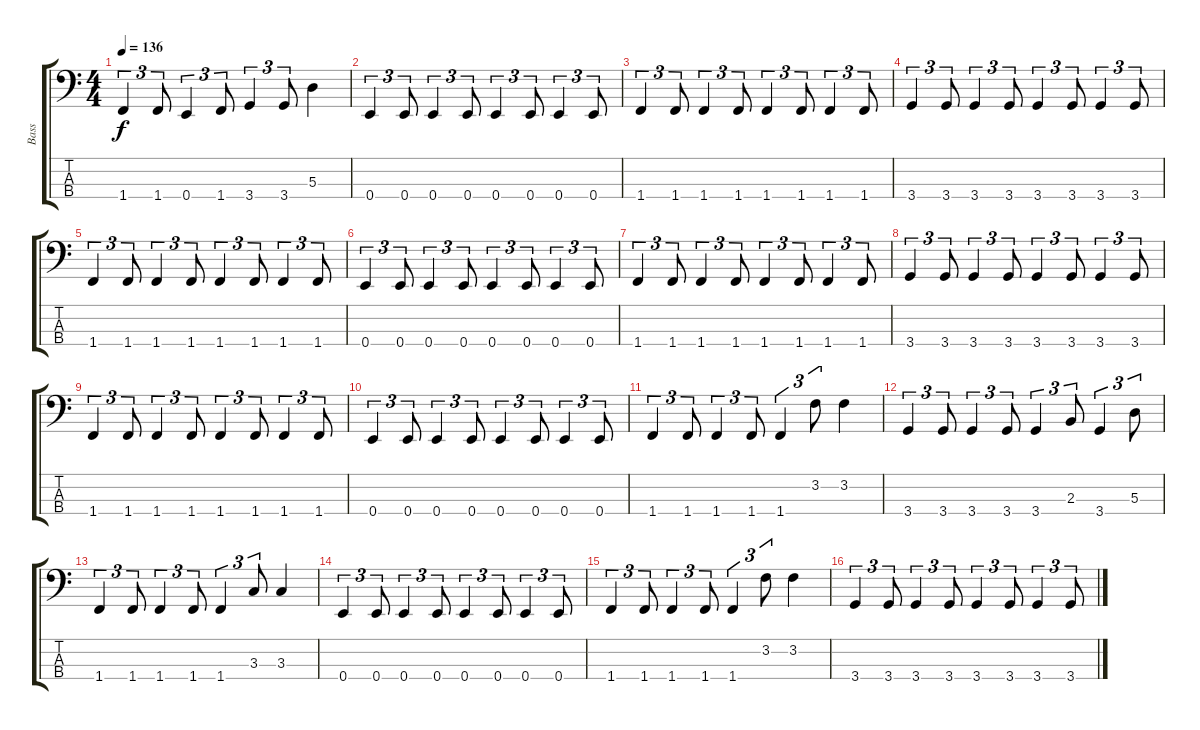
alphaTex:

\track ("Bass" "Bass") {instrument electricbasspick}
\staff {score tabs}
\tuning (G2 D2 A1 E1) {hide}
\ts (4 4)
\tempo 136
\clef f4
\ks c
1.4.4{tu (3 2) dy f} 1.4.8{tu (3 2)} 0.4.4{tu (3 2)} 1.4.8{tu (3 2)} 3.4.4{tu (3 2)} 3.4.8{tu (3 2)} 5.3.4 |
0.4.4{tu (3 2)} 0.4.8{tu (3 2)} 0.4.4{tu (3 2)} 0.4.8{tu (3 2)} 0.4.4{tu (3 2)} 0.4.8{tu (3 2)} 0.4.4{tu (3 2)} 0.4.8{tu (3 2)} |
1.4.4{tu (3 2)} 1.4.8{tu (3 2)} 1.4.4{tu (3 2)} 1.4.8{tu (3 2)} 1.4.4{tu (3 2)} 1.4.8{tu (3 2)} 1.4.4{tu (3 2)} 1.4.8{tu (3 2)} |
3.4.4{tu (3 2)} 3.4.8{tu (3 2)} 3.4.4{tu (3 2)} 3.4.8{tu (3 2)} 3.4.4{tu (3 2)} 3.4.8{tu (3 2)} 3.4.4{tu (3 2)} 3.4.8{tu (3 2)} |
1.4.4{tu (3 2)} 1.4.8{tu (3 2)} 1.4.4{tu (3 2)} 1.4.8{tu (3 2)} 1.4.4{tu (3 2)} 1.4.8{tu (3 2)} 1.4.4{tu (3 2)} 1.4.8{tu (3 2)} |
0.4.4{tu (3 2)} 0.4.8{tu (3 2)} 0.4.4{tu (3 2)} 0.4.8{tu (3 2)} 0.4.4{tu (3 2)} 0.4.8{tu (3 2)} 0.4.4{tu (3 2)} 0.4.8{tu (3 2)} |
1.4.4{tu (3 2)} 1.4.8{tu (3 2)} 1.4.4{tu (3 2)} 1.4.8{tu (3 2)} 1.4.4{tu (3 2)} 1.4.8{tu (3 2)} 1.4.4{tu (3 2)} 1.4.8{tu (3 2)} |
3.4.4{tu (3 2)} 3.4.8{tu (3 2)} 3.4.4{tu (3 2)} 3.4.8{tu (3 2)} 3.4.4{tu (3 2)} 3.4.8{tu (3 2)} 3.4.4{tu (3 2)} 3.4.8{tu (3 2)} |
1.4.4{tu (3 2)} 1.4.8{tu (3 2)} 1.4.4{tu (3 2)} 1.4.8{tu (3 2)} 1.4.4{tu (3 2)} 1.4.8{tu (3 2)} 1.4.4{tu (3 2)} 1.4.8{tu (3 2)} |
0.4.4{tu (3 2)} 0.4.8{tu (3 2)} 0.4.4{tu (3 2)} 0.4.8{tu (3 2)} 0.4.4{tu (3 2)} 0.4.8{tu (3 2)} 0.4.4{tu (3 2)} 0.4.8{tu (3 2)} |
1.4.4{tu (3 2)} 1.4.8{tu (3 2)} 1.4.4{tu (3 2)} 1.4.8{tu (3 2)} 1.4.4{tu (3 2)} 3.2.8{tu (3 2)} 3.2.4 |
3.4.4{tu (3 2)} 3.4.8{tu (3 2)} 3.4.4{tu (3 2)} 3.4.8{tu (3 2)} 3.4.4{tu (3 2)} 2.3.8{tu (3 2)} 3.4.4{tu (3 2)} 5.3.8{tu (3 2)} |
1.4.4{tu (3 2)} 1.4.8{tu (3 2)} 1.4.4{tu (3 2)} 1.4.8{tu (3 2)} 1.4.4{tu (3 2)} 3.3.8{tu (3 2)} 3.3.4 |
0.4.4{tu (3 2)} 0.4.8{tu (3 2)} 0.4.4{tu (3 2)} 0.4.8{tu (3 2)} 0.4.4{tu (3 2)} 0.4.8{tu (3 2)} 0.4.4{tu (3 2)} 0.4.8{tu (3 2)} |
1.4.4{tu (3 2)} 1.4.8{tu (3 2)} 1.4.4{tu (3 2)} 1.4.8{tu (3 2)} 1.4.4{tu (3 2)} 3.2.8{tu (3 2)} 3.2.4 |
3.4.4{tu (3 2)} 3.4.8{tu (3 2)} 3.4.4{tu (3 2)} 3.4.8{tu (3 2)} 3.4.4{tu (3 2)} 3.4.8{tu (3 2)} 3.4.4{tu (3 2)} 3.4.8{tu (3 2)}
